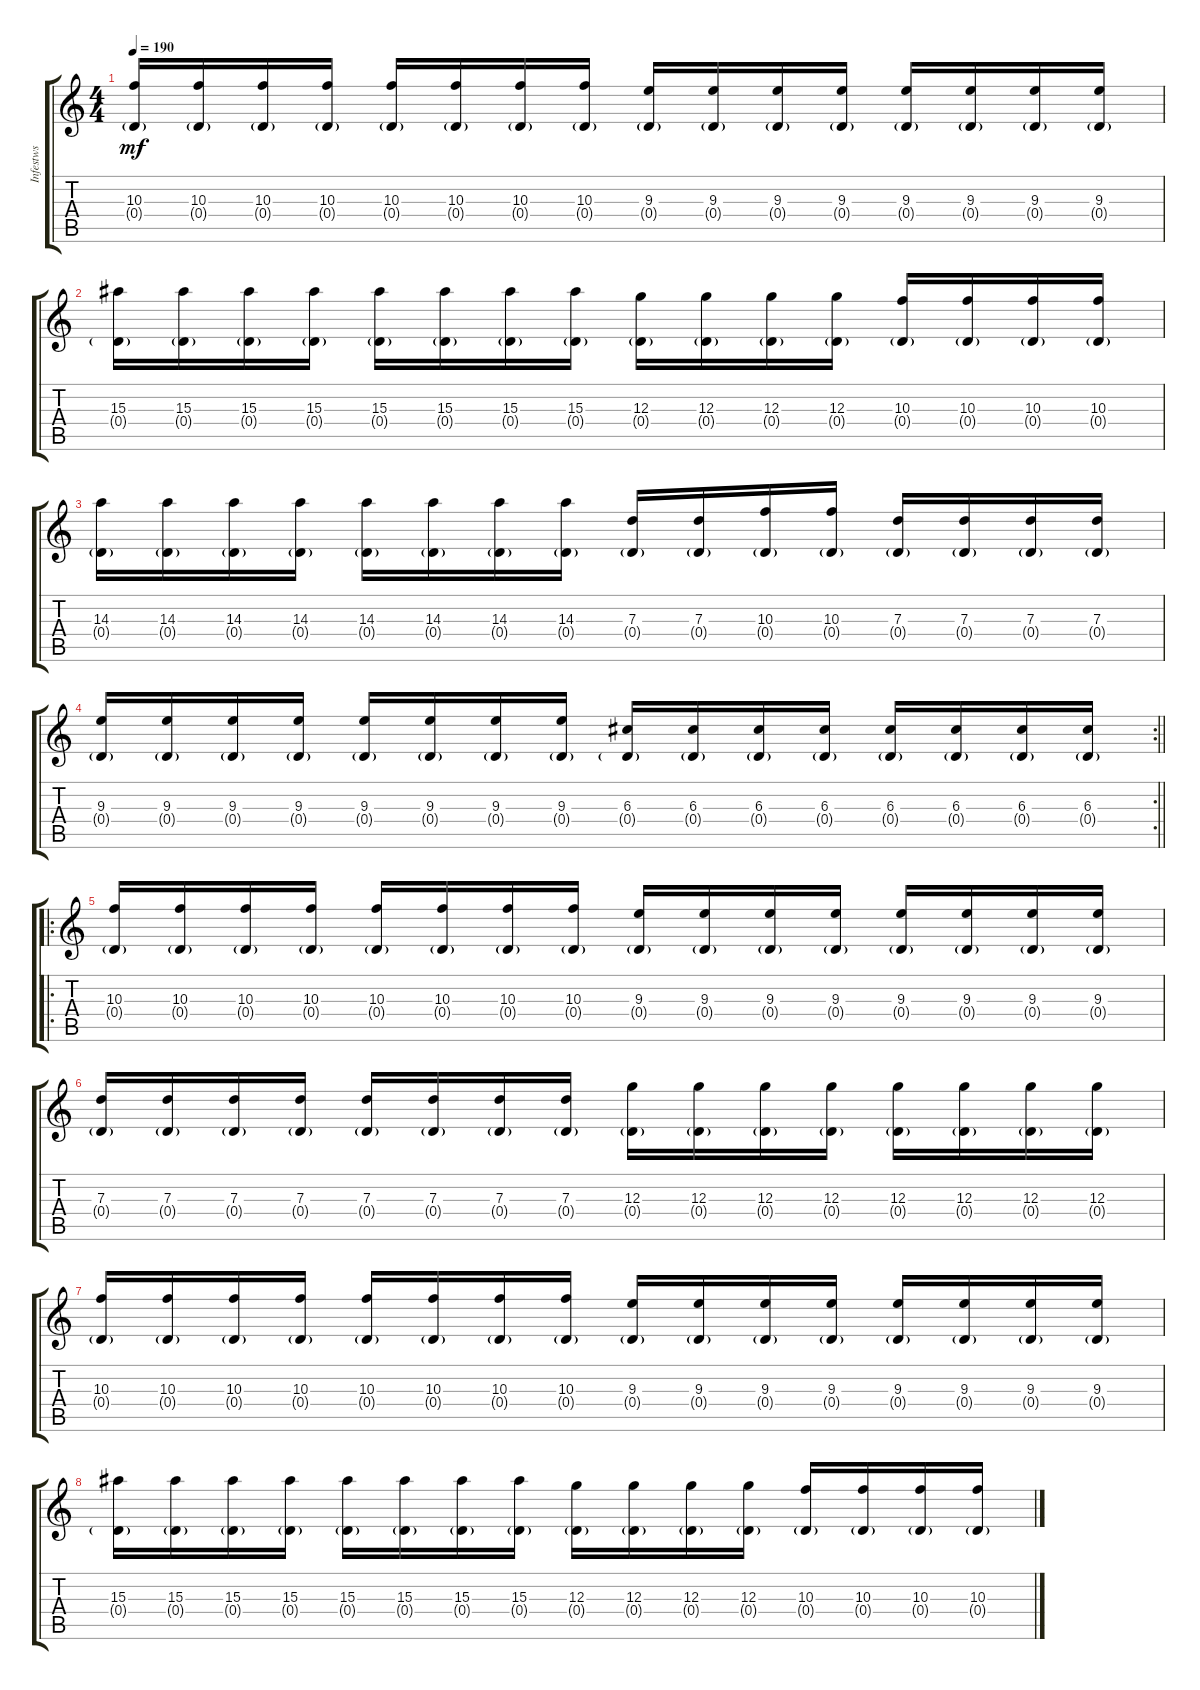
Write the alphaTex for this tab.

\track ("Infestws" "Infestws") {instrument distortionguitar}
\staff {score tabs}
\tuning (E4 B3 G3 D3 A2 D2) {hide}
\ts (4 4)
\tempo 190
\clef g2
\ks c
(10.3 0.4{g}).16{dy mf} (10.3 0.4{g}).16 (10.3 0.4{g}).16 (10.3 0.4{g}).16 (10.3 0.4{g}).16 (10.3 0.4{g}).16 (10.3 0.4{g}).16 (10.3 0.4{g}).16 (9.3 0.4{g}).16 (9.3 0.4{g}).16 (9.3 0.4{g}).16 (9.3 0.4{g}).16 (9.3 0.4{g}).16 (9.3 0.4{g}).16 (9.3 0.4{g}).16 (9.3 0.4{g}).16 |
(15.3 0.4{g}).16 (15.3 0.4{g}).16 (15.3 0.4{g}).16 (15.3 0.4{g}).16 (15.3 0.4{g}).16 (15.3 0.4{g}).16 (15.3 0.4{g}).16 (15.3 0.4{g}).16 (12.3 0.4{g}).16 (12.3 0.4{g}).16 (12.3 0.4{g}).16 (12.3 0.4{g}).16 (10.3 0.4{g}).16 (10.3 0.4{g}).16 (10.3 0.4{g}).16 (10.3 0.4{g}).16 |
(14.3 0.4{g}).16 (14.3 0.4{g}).16 (14.3 0.4{g}).16 (14.3 0.4{g}).16 (14.3 0.4{g}).16 (14.3 0.4{g}).16 (14.3 0.4{g}).16 (14.3 0.4{g}).16 (7.3 0.4{g}).16 (7.3 0.4{g}).16 (10.3 0.4{g}).16 (10.3 0.4{g}).16 (7.3 0.4{g}).16 (7.3 0.4{g}).16 (7.3 0.4{g}).16 (7.3 0.4{g}).16 |
\rc 2
\barLineRight lightlight
(9.3 0.4{g}).16 (9.3 0.4{g}).16 (9.3 0.4{g}).16 (9.3 0.4{g}).16 (9.3 0.4{g}).16 (9.3 0.4{g}).16 (9.3 0.4{g}).16 (9.3 0.4{g}).16 (6.3 0.4{g}).16 (6.3 0.4{g}).16 (6.3 0.4{g}).16 (6.3 0.4{g}).16 (6.3 0.4{g}).16 (6.3 0.4{g}).16 (6.3 0.4{g}).16 (6.3 0.4{g}).16 |
\ro
\section ("" "")
(10.3 0.4{g}).16 (10.3 0.4{g}).16 (10.3 0.4{g}).16 (10.3 0.4{g}).16 (10.3 0.4{g}).16 (10.3 0.4{g}).16 (10.3 0.4{g}).16 (10.3 0.4{g}).16 (9.3 0.4{g}).16 (9.3 0.4{g}).16 (9.3 0.4{g}).16 (9.3 0.4{g}).16 (9.3 0.4{g}).16 (9.3 0.4{g}).16 (9.3 0.4{g}).16 (9.3 0.4{g}).16 |
(7.3 0.4{g}).16 (7.3 0.4{g}).16 (7.3 0.4{g}).16 (7.3 0.4{g}).16 (7.3 0.4{g}).16 (7.3 0.4{g}).16 (7.3 0.4{g}).16 (7.3 0.4{g}).16 (12.3 0.4{g}).16 (12.3 0.4{g}).16 (12.3 0.4{g}).16 (12.3 0.4{g}).16 (12.3 0.4{g}).16 (12.3 0.4{g}).16 (12.3 0.4{g}).16 (12.3 0.4{g}).16 |
(10.3 0.4{g}).16 (10.3 0.4{g}).16 (10.3 0.4{g}).16 (10.3 0.4{g}).16 (10.3 0.4{g}).16 (10.3 0.4{g}).16 (10.3 0.4{g}).16 (10.3 0.4{g}).16 (9.3 0.4{g}).16 (9.3 0.4{g}).16 (9.3 0.4{g}).16 (9.3 0.4{g}).16 (9.3 0.4{g}).16 (9.3 0.4{g}).16 (9.3 0.4{g}).16 (9.3 0.4{g}).16 |
(15.3 0.4{g}).16 (15.3 0.4{g}).16 (15.3 0.4{g}).16 (15.3 0.4{g}).16 (15.3 0.4{g}).16 (15.3 0.4{g}).16 (15.3 0.4{g}).16 (15.3 0.4{g}).16 (12.3 0.4{g}).16 (12.3 0.4{g}).16 (12.3 0.4{g}).16 (12.3 0.4{g}).16 (10.3 0.4{g}).16 (10.3 0.4{g}).16 (10.3 0.4{g}).16 (10.3 0.4{g}).16
